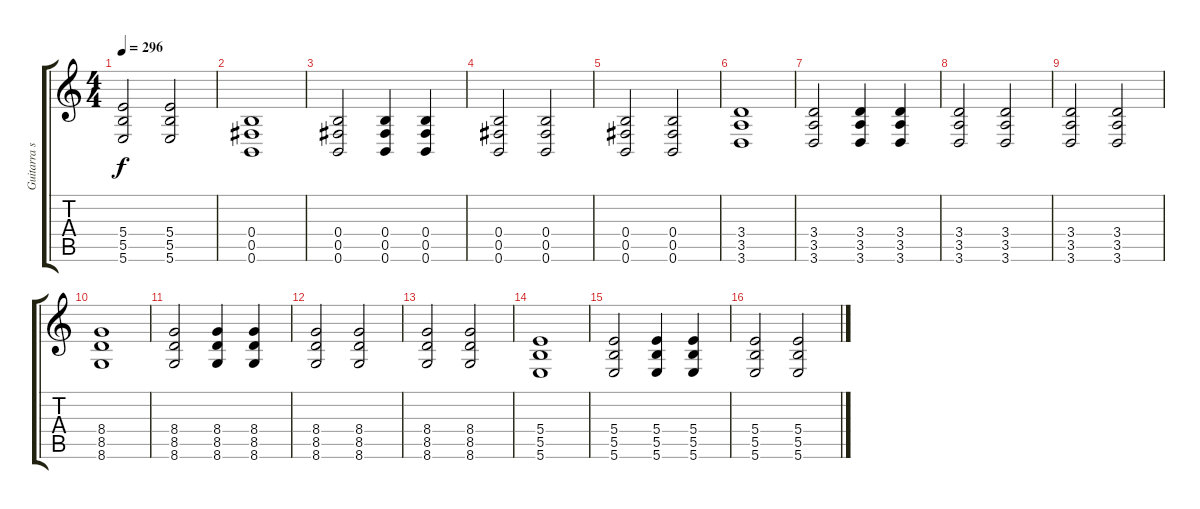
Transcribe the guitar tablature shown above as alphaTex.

\track ("Guitarra solo" "Guitarra s") {instrument distortionguitar}
\staff {score tabs}
\tuning (Db4 Ab3 E3 B2 Gb2 B1) {hide}
\ts (4 4)
\tempo 296
\clef g2
\ks c
(5.4 5.5 5.6).2{dy f} (5.4 5.5 5.6).2 |
(0.4 0.5 0.6).1 |
(0.4 0.5 0.6).2 (0.4 0.5 0.6).4 (0.4 0.5 0.6).4 |
(0.4 0.5 0.6).2 (0.4 0.5 0.6).2 |
(0.4 0.5 0.6).2 (0.4 0.5 0.6).2 |
(3.4 3.5 3.6).1 |
(3.4 3.5 3.6).2 (3.4 3.5 3.6).4 (3.4 3.5 3.6).4 |
(3.4 3.5 3.6).2 (3.4 3.5 3.6).2 |
(3.4 3.5 3.6).2 (3.4 3.5 3.6).2 |
(8.4 8.5 8.6).1 |
(8.4 8.5 8.6).2 (8.4 8.5 8.6).4 (8.4 8.5 8.6).4 |
(8.4 8.5 8.6).2 (8.4 8.5 8.6).2 |
(8.4 8.5 8.6).2 (8.4 8.5 8.6).2 |
(5.4 5.5 5.6).1 |
(5.4 5.5 5.6).2 (5.4 5.5 5.6).4 (5.4 5.5 5.6).4 |
(5.4 5.5 5.6).2 (5.4 5.5 5.6).2
